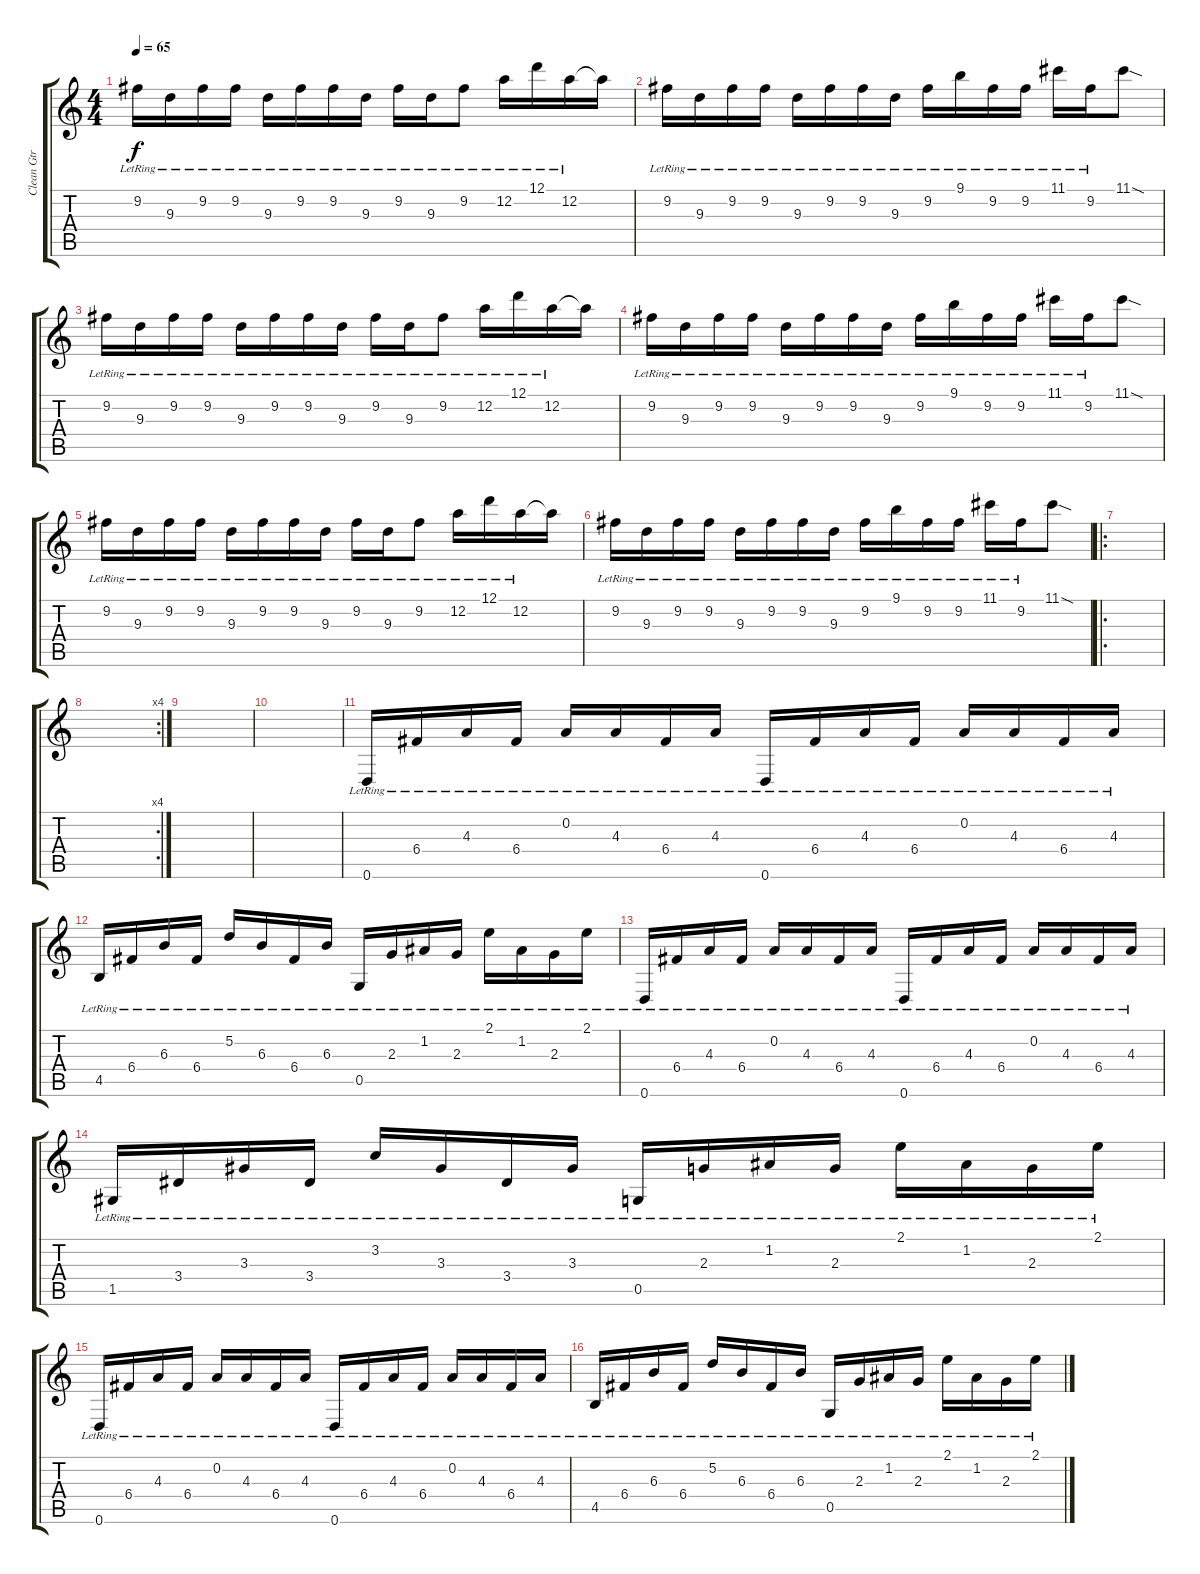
\track ("Clean Gtr" "Clean Gtr") {instrument electricguitarjazz}
\staff {score tabs}
\tuning (D4 A3 F3 C3 G2 D2) {hide}
\ts (4 4)
\tempo 65
\clef g2
\ks c
9.2{lr}.16{dy f} 9.3{lr}.16 9.2{lr}.16 9.2{lr}.16 9.3{lr}.16 9.2{lr}.16 9.2{lr}.16 9.3{lr}.16 9.2{lr}.16 9.3{lr}.16 9.2{lr}.8 12.2{lr}.16 12.1{lr}.16 12.2{lr}.16 12.2{t}.16 |
9.2{lr}.16 9.3{lr}.16 9.2{lr}.16 9.2{lr}.16 9.3{lr}.16 9.2{lr}.16 9.2{lr}.16 9.3{lr}.16 9.2{lr}.16 9.1{lr}.16 9.2{lr}.16 9.2{lr}.16 11.1{lr}.16 9.2{lr}.16 11.1{sod}.8 |
9.2{lr}.16 9.3{lr}.16 9.2{lr}.16 9.2{lr}.16 9.3{lr}.16 9.2{lr}.16 9.2{lr}.16 9.3{lr}.16 9.2{lr}.16 9.3{lr}.16 9.2{lr}.8 12.2{lr}.16 12.1{lr}.16 12.2{lr}.16 12.2{t}.16 |
9.2{lr}.16 9.3{lr}.16 9.2{lr}.16 9.2{lr}.16 9.3{lr}.16 9.2{lr}.16 9.2{lr}.16 9.3{lr}.16 9.2{lr}.16 9.1{lr}.16 9.2{lr}.16 9.2{lr}.16 11.1{lr}.16 9.2{lr}.16 11.1{sod}.8 |
9.2{lr}.16 9.3{lr}.16 9.2{lr}.16 9.2{lr}.16 9.3{lr}.16 9.2{lr}.16 9.2{lr}.16 9.3{lr}.16 9.2{lr}.16 9.3{lr}.16 9.2{lr}.8 12.2{lr}.16 12.1{lr}.16 12.2{lr}.16 12.2{t}.16 |
9.2{lr}.16 9.3{lr}.16 9.2{lr}.16 9.2{lr}.16 9.3{lr}.16 9.2{lr}.16 9.2{lr}.16 9.3{lr}.16 9.2{lr}.16 9.1{lr}.16 9.2{lr}.16 9.2{lr}.16 11.1{lr}.16 9.2{lr}.16 11.1{sod}.8 |
\ro
|
\rc 4
|
|
|
0.6{lr}.16 6.4{lr}.16 4.3{lr}.16 6.4{lr}.16 0.2{lr}.16 4.3{lr}.16 6.4{lr}.16 4.3{lr}.16 0.6{lr}.16 6.4{lr}.16 4.3{lr}.16 6.4{lr}.16 0.2{lr}.16 4.3{lr}.16 6.4{lr}.16 4.3{lr}.16 |
4.5{lr}.16 6.4{lr}.16 6.3{lr}.16 6.4{lr}.16 5.2{lr}.16 6.3{lr}.16 6.4{lr}.16 6.3{lr}.16 0.5{lr}.16 2.3{lr}.16 1.2{lr}.16 2.3{lr}.16 2.1{lr}.16 1.2{lr}.16 2.3{lr}.16 2.1{lr}.16 |
0.6{lr}.16 6.4{lr}.16 4.3{lr}.16 6.4{lr}.16 0.2{lr}.16 4.3{lr}.16 6.4{lr}.16 4.3{lr}.16 0.6{lr}.16 6.4{lr}.16 4.3{lr}.16 6.4{lr}.16 0.2{lr}.16 4.3{lr}.16 6.4{lr}.16 4.3{lr}.16 |
1.5{lr}.16 3.4{lr}.16 3.3{lr}.16 3.4{lr}.16 3.2{lr}.16 3.3{lr}.16 3.4{lr}.16 3.3{lr}.16 0.5{lr}.16 2.3{lr}.16 1.2{lr}.16 2.3{lr}.16 2.1{lr}.16 1.2{lr}.16 2.3{lr}.16 2.1{lr}.16 |
0.6{lr}.16 6.4{lr}.16 4.3{lr}.16 6.4{lr}.16 0.2{lr}.16 4.3{lr}.16 6.4{lr}.16 4.3{lr}.16 0.6{lr}.16 6.4{lr}.16 4.3{lr}.16 6.4{lr}.16 0.2{lr}.16 4.3{lr}.16 6.4{lr}.16 4.3{lr}.16 |
4.5{lr}.16 6.4{lr}.16 6.3{lr}.16 6.4{lr}.16 5.2{lr}.16 6.3{lr}.16 6.4{lr}.16 6.3{lr}.16 0.5{lr}.16 2.3{lr}.16 1.2{lr}.16 2.3{lr}.16 2.1{lr}.16 1.2{lr}.16 2.3{lr}.16 2.1{lr}.16
